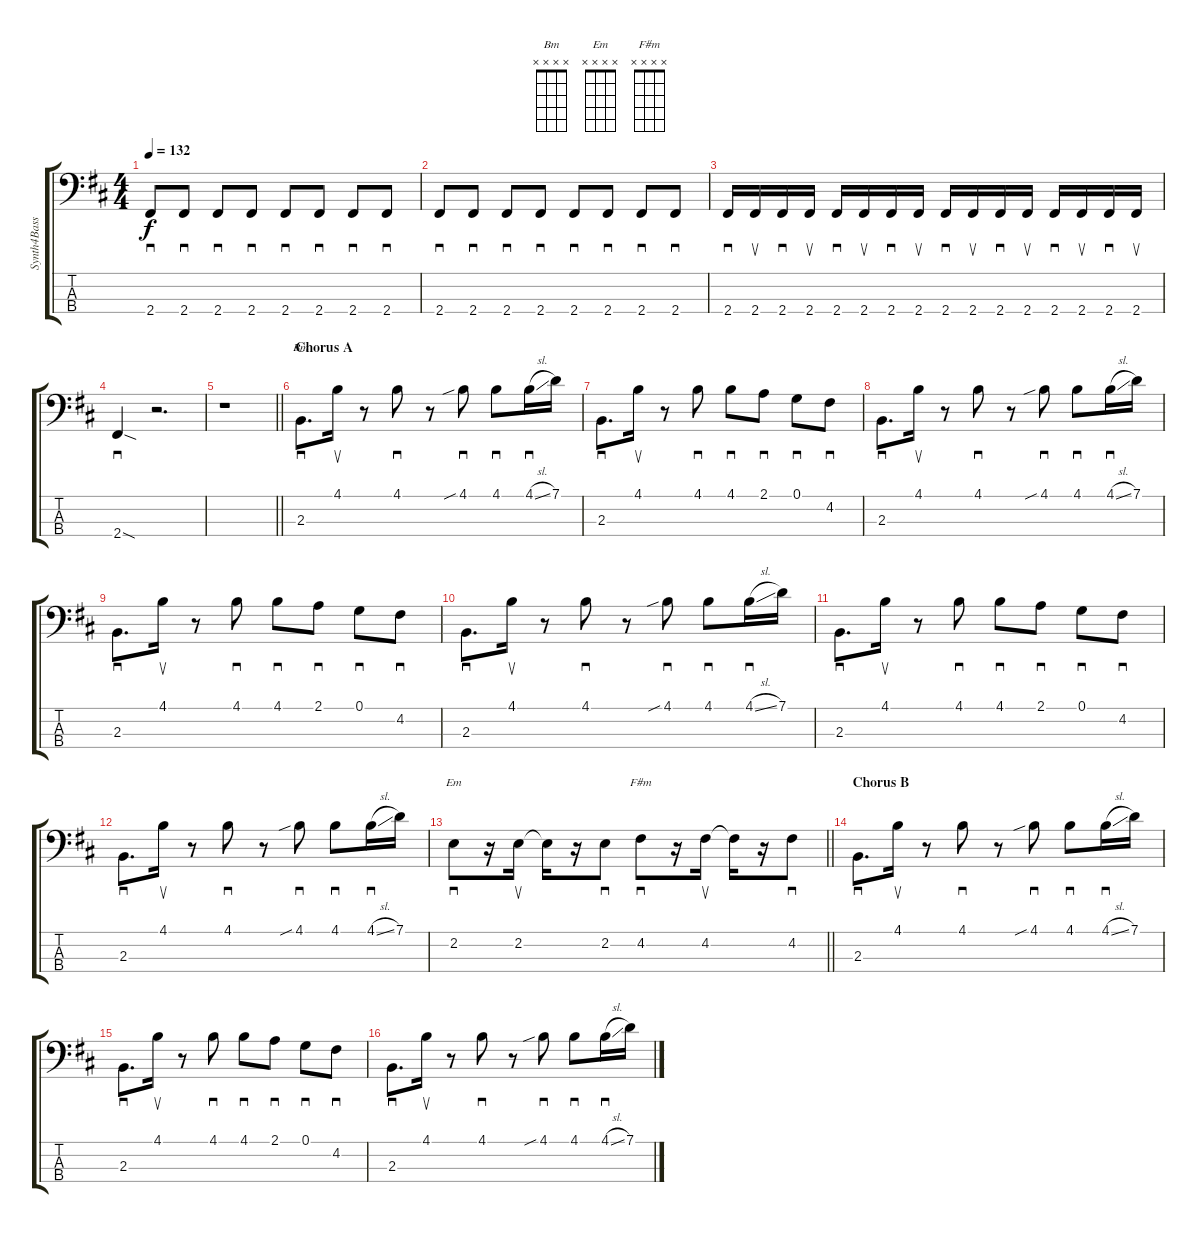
\track ("Synth4Bass" "Synth4Bass") {instrument synthbass2}
\staff {score tabs}
\tuning (G2 D2 A1 E1) {hide}
\chord ("Bm" x x x x)
\chord ("Em" x x x x)
\chord ("F#m" x x x x)
\ts (4 4)
\tempo 132
\clef f4
\ks d
2.4.8{sd dy f} 2.4.8{sd} 2.4.8{sd} 2.4.8{sd} 2.4.8{sd} 2.4.8{sd} 2.4.8{sd} 2.4.8{sd} |
2.4.8{sd} 2.4.8{sd} 2.4.8{sd} 2.4.8{sd} 2.4.8{sd} 2.4.8{sd} 2.4.8{sd} 2.4.8{sd} |
2.4.16{sd} 2.4.16{su} 2.4.16{sd} 2.4.16{su} 2.4.16{sd} 2.4.16{su} 2.4.16{sd} 2.4.16{su} 2.4.16{sd} 2.4.16{su} 2.4.16{sd} 2.4.16{su} 2.4.16{sd} 2.4.16{su} 2.4.16{sd} 2.4.16{su} |
2.4{sod}.4{sd} r.2{d} |
\barLineRight lightlight
r.1 |
\section ("" "Chorus A")
2.3.8{d sd ch "Bm"} 4.1.16{su} r.8 4.1.8{sd} r.8 4.1{sib}.8{sd} 4.1.8{sd} 4.1{sl}.16{sd} 7.1.16 |
2.3.8{d sd} 4.1.16{su} r.8 4.1.8{sd} 4.1.8{sd} 2.1.8{sd} 0.1.8{sd} 4.2.8{sd} |
2.3.8{d sd} 4.1.16{su} r.8 4.1.8{sd} r.8 4.1{sib}.8{sd} 4.1.8{sd} 4.1{sl}.16{sd} 7.1.16 |
2.3.8{d sd} 4.1.16{su} r.8 4.1.8{sd} 4.1.8{sd} 2.1.8{sd} 0.1.8{sd} 4.2.8{sd} |
2.3.8{d sd} 4.1.16{su} r.8 4.1.8{sd} r.8 4.1{sib}.8{sd} 4.1.8{sd} 4.1{sl}.16{sd} 7.1.16 |
2.3.8{d sd} 4.1.16{su} r.8 4.1.8{sd} 4.1.8{sd} 2.1.8{sd} 0.1.8{sd} 4.2.8{sd} |
2.3.8{d sd} 4.1.16{su} r.8 4.1.8{sd} r.8 4.1{sib}.8{sd} 4.1.8{sd} 4.1{sl}.16{sd} 7.1.16 |
\barLineRight lightlight
2.2.8{sd ch "Em"} r.16 2.2.16{su} 2.2{t}.16 r.16 2.2.8{sd} 4.2.8{sd ch "F#m"} r.16 4.2.16{su} 4.2{t}.16 r.16 4.2.8{sd} |
\section ("" "Chorus B")
2.3.8{d sd} 4.1.16{su} r.8 4.1.8{sd} r.8 4.1{sib}.8{sd} 4.1.8{sd} 4.1{sl}.16{sd} 7.1.16 |
2.3.8{d sd} 4.1.16{su} r.8 4.1.8{sd} 4.1.8{sd} 2.1.8{sd} 0.1.8{sd} 4.2.8{sd} |
2.3.8{d sd} 4.1.16{su} r.8 4.1.8{sd} r.8 4.1{sib}.8{sd} 4.1.8{sd} 4.1{sl}.16{sd} 7.1.16
